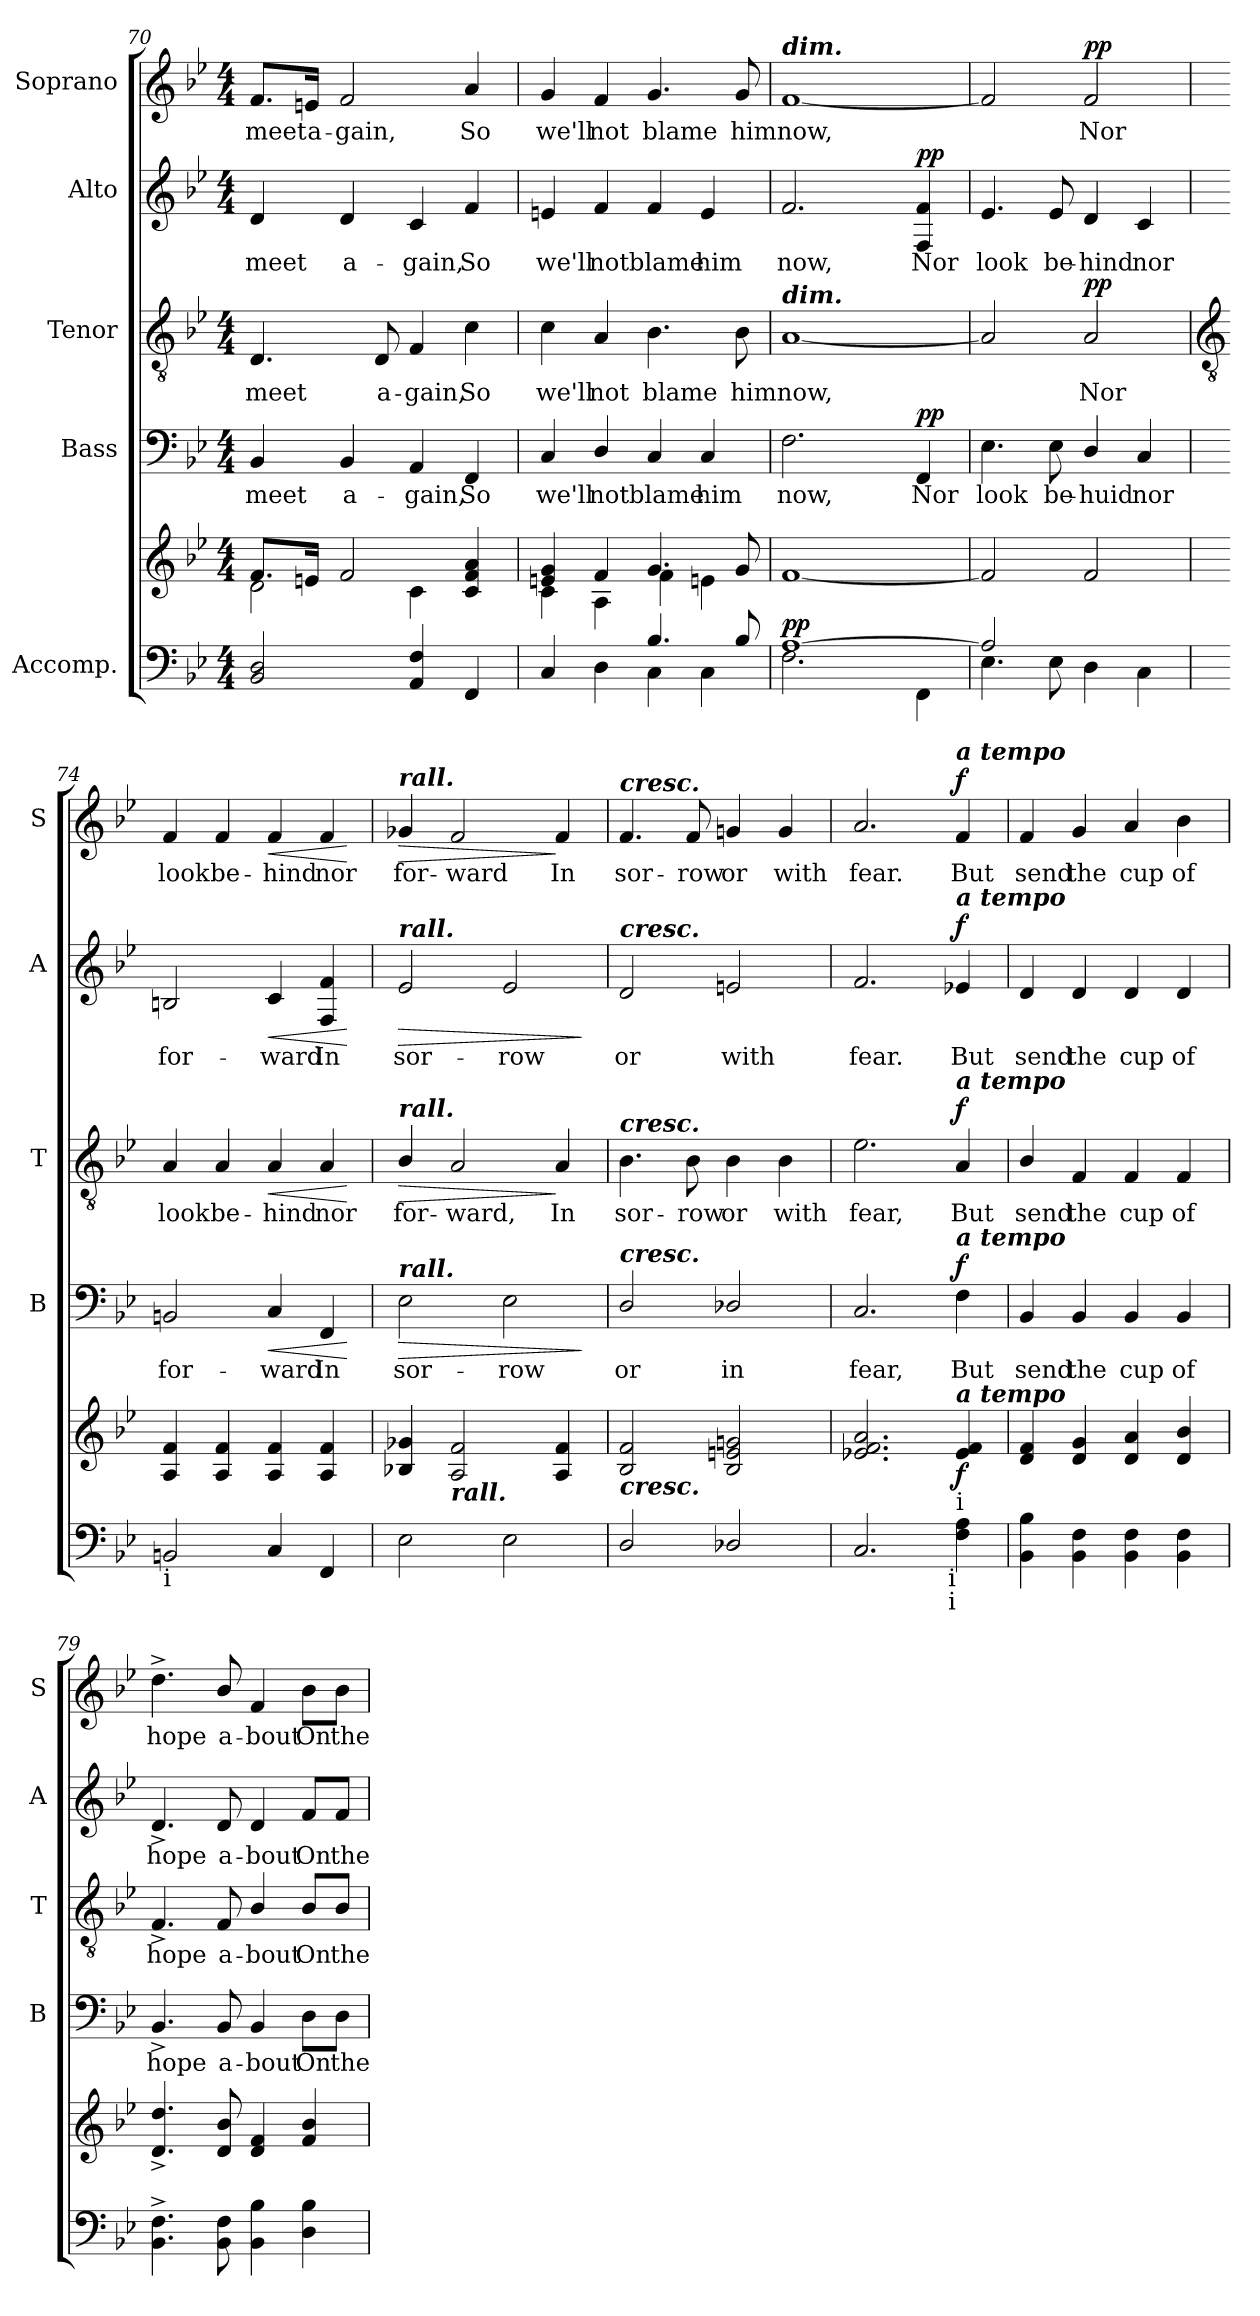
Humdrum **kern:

**kern	**kern	**dynam	**kern	**text	**dynam	**kern	**text	**dynam	**kern	**text	**dynam	**kern	**text	**dynam
*part5	*part5	*part5	*part4	*part4	*part4	*part3	*part3	*part3	*part2	*part2	*part2	*part1	*part1	*part1
*staff6	*staff5	*staff5/6	*staff4	*staff4	*staff4	*staff3	*staff3	*staff3	*staff2	*staff2	*staff2	*staff1	*staff1	*staff1
*I"Accomp.	*	*	*I"Bass	*	*	*I"Tenor	*	*	*I"Alto	*	*	*I"Soprano	*	*
*	*	*	*I'B	*	*	*I'T	*	*	*I'A	*	*	*I'S	*	*
*clefF4	*clefG2	*	*clefF4	*	*	*clefGv2	*	*	*clefG2	*	*	*clefG2	*	*
*k[b-e-]	*k[b-e-]	*	*k[b-e-]	*	*	*k[b-e-]	*	*	*k[b-e-]	*	*	*k[b-e-]	*	*
*B-:	*B-:	*	*B-:	*	*	*B-:	*	*	*B-:	*	*	*B-:	*	*
*M4/4	*M4/4	*	*M4/4	*	*	*M4/4	*	*	*M4/4	*	*	*M4/4	*	*
=70	=70	=70	=70	=70	=70	=70	=70	=70	=70	=70	=70	=70	=70	=70
*^	*^	*	*	*	*	*	*	*	*	*	*	*	*	*
!	!	!	!	!	!	!LO:LY:b	!	!	!LO:LY:b	!	!	!LO:LY:b	!	!	!LO:LY:b	!
2BB-/ 2D/	2ryy	8.fL	2d\	.	4BB-	meet	.	4.D	meet	.	4d	meet	.	8.f/L	meet	.
!	!	!	!	!	!	!	!	!	!	!	!	!	!	!	!LO:LY:b	!
.	.	16enJ	.	.	.	.	.	.	.	.	.	.	.	16en/Jk	a-	.
!	!	!	!	!	!	!LO:LY:b	!	!	!	!	!	!LO:LY:b	!	!	!LO:LY:b	!
.	.	2f	.	.	4BB-	a-	.	.	.	.	4d	a-	.	2f	-gain,	.
!	!	!	!	!	!	!	!	!	!LO:LY:b	!	!	!	!	!	!	!
.	.	.	.	.	.	.	.	8D	a-	.	.	.	.	.	.	.
!	!	!	!	!	!	!LO:LY:b	!	!	!LO:LY:b	!	!	!LO:LY:b	!	!	!	!
4AA/ 4F/	2ryy	.	4c\	.	4AA	-gain,	.	4F	-gain,	.	4c	-gain,	.	.	.	.
!	!	!	!	!	!	!LO:LY:b	!	!	!LO:LY:b	!	!	!LO:LY:b	!	!	!LO:LY:b	!
4FF/	.	4c 4f 4a	4ryy	.	4FF	So	.	4c	So	.	4f	So	.	4a	So	.
=71	=71	=71	=71	=71	=71	=71	=71	=71	=71	=71	=71	=71	=71	=71	=71	=71
!	!	!	!	!	!	!LO:LY:b	!	!	!LO:LY:b	!	!	!LO:LY:b	!	!	!LO:LY:b	!
4C/	2ryy	4en 4g	4c\	.	4C	we'll	.	4c	we'll	.	4en	we'll	.	4g	we'll	.
!	!	!	!	!	!	!LO:LY:b	!	!	!LO:LY:b	!	!	!LO:LY:b	!	!	!LO:LY:b	!
4D\	.	4f	4A\	.	4D/	not	.	4A	not	.	4f	not	.	4f	not	.
!	!	!	!	!	!	!LO:LY:b	!	!	!LO:LY:b	!	!	!LO:LY:b	!	!	!LO:LY:b	!
4.B-/	4C\	4.g	4f\	.	4C	blame	.	4.B-	blame	.	4f	blame	.	4.g	blame	.
!	!	!	!	!	!	!LO:LY:b	!	!	!	!	!	!LO:LY:b	!	!	!	!
.	4C\	.	4en\	.	4C	him	.	.	.	.	4e	him	.	.	.	.
!	!	!	!	!	!	!	!	!	!LO:LY:b	!	!	!	!	!	!LO:LY:b	!
8B-/	.	8g	.	.	.	.	.	8B-	him	.	.	.	.	8g	him	.
=72	=72	=72	=72	=72	=72	=72	=72	=72	=72	=72	=72	=72	=72	=72	=72	=72
!	!	!	!	!	!	!	!	!	!	!	!	!	!	!LO:TX:a:Bi:t=dim.	!	!
!	!	!	!	!	!	!	!	!LO:TX:a:Bi:t=dim.	!	!	!	!	!	!	!	!
!	!	!	!	!LO:DY:a=2	!	!LO:LY:b	!	!	!LO:LY:b	!	!	!LO:LY:b	!	!	!LO:LY:b	!
[1A/	2.F	[1f	2ryy	pp	2.F	now,	.	[1A	now,	.	2.f	now,	.	[1f	now,	.
.	.	.	2ryy	.	.	.	.	.	.	.	.	.	.	.	.	.
!	!	!	!	!	!	!LO:LY:b	!LO:DY:b	!	!	!	!	!LO:LY:b	!LO:DY:b	!	!	!
.	4FF	.	.	.	4FF	Nor	pp	.	.	.	4F 4f	Nor	pp	.	.	.
=73	=73	=73	=73	=73	=73	=73	=73	=73	=73	=73	=73	=73	=73	=73	=73	=73
!	!	!	!	!	!	!LO:LY:b	!	!	!	!	!	!LO:LY:b	!	!	!	!
2A/]	4.E-	2f]	1ryy	.	4.E-	look	.	2A]	.	.	4.e-	look	.	2f]	.	.
!	!	!	!	!	!	!LO:LY:b	!	!	!	!	!	!LO:LY:b	!	!	!	!
.	8E-	.	.	.	8E-	be-	.	.	.	.	8e-	be-	.	.	.	.
!	!	!	!	!	!	!LO:LY:b	!	!	!LO:LY:b	!LO:DY:b	!	!LO:LY:b	!	!	!LO:LY:b	!LO:DY:b
4D\	2ryy	2f	.	.	4D/	-huid	.	2A	Nor	pp	4d	-hind	.	2f	Nor	pp
!	!	!	!	!	!	!LO:LY:b	!	!	!	!	!	!LO:LY:b	!	!	!	!
4C\	.	.	.	.	4C	nor	.	.	.	.	4c	nor	.	.	.	.
*v	*v	*	*	*	*	*	*	*	*	*	*	*	*	*	*	*
*	*v	*v	*	*	*	*	*	*	*	*	*	*	*	*	*
!!LO:LB:g=z
=74	=74	=74	=74	=74	=74	=74	=74	=74	=74	=74	=74	=74	=74	=74
*	*	*	*	*	*	*clefGv2	*	*	*	*	*	*	*	*
!LO:TX:b:t=i	!	!	!	!	!	!	!	!	!	!	!	!	!	!
!	!	!	!	!LO:LY:b	!	!	!LO:LY:b	!	!	!LO:LY:b	!	!	!LO:LY:b	!
2BBn/	4A 4f	.	2BBn	for-	.	4A	look	.	2Bn	for-	.	4f	look	.
!	!	!	!	!	!	!	!LO:LY:b	!	!	!	!	!	!LO:LY:b	!
.	4A 4f	.	.	.	.	4A	be-	.	.	.	.	4f	be-	.
!	!	!	!	!LO:LY:b	!LO:HP:b	!	!LO:LY:b	!LO:HP:b	!	!LO:LY:b	!LO:HP:b	!	!LO:LY:b	!LO:HP:b
4C/	4A 4f	.	4C	-ward	<	4A	-hind	<	4c	-ward	<	4f	-hind	<
!	!	!	!	!LO:LY:b	!	!	!LO:LY:b	!	!	!LO:LY:b	!	!	!LO:LY:b	!
4FF/	4A 4f	.	4FF	In	.	4A	nor	.	4F 4f	In	.	4f	nor	.
.	.	.	.	.	[	.	.	[	.	.	[	.	.	[
=75	=75	=75	=75	=75	=75	=75	=75	=75	=75	=75	=75	=75	=75	=75
!	!	!	!	!	!	!	!	!	!	!	!	!LO:TX:a:Bi:t=rall.	!	!
!	!	!	!	!	!	!	!	!	!LO:TX:a:Bi:t=rall.	!	!	!	!	!
!	!	!	!	!	!	!LO:TX:a:Bi:t=rall.	!	!	!	!	!	!	!	!
!	!	!	!LO:TX:a:Bi:t=rall.	!	!	!	!	!	!	!	!	!	!	!
!	!	!	!	!LO:LY:b	!LO:HP:b	!	!LO:LY:b	!LO:HP:b	!	!LO:LY:b	!LO:HP:b	!	!LO:LY:b	!LO:HP:b
2E-	4B-X 4g-X	.	2E-	sor-	>	4B-/	for-	>	2e-	sor-	>	4g-X	for-	>
!	!LO:TX:b:Bi:t=rall.	!	!	!	!	!	!	!	!	!	!	!	!	!
!	!	!	!	!	!	!	!LO:LY:b	!	!	!	!	!	!LO:LY:b	!
.	2A 2f	.	.	.	.	2A	-ward,	.	.	.	.	2f	-ward	.
!	!	!	!	!LO:LY:b	!	!	!	!	!	!LO:LY:b	!	!	!	!
2E-	.	.	2E-	-row	.	.	.	.	2e-	-row	.	.	.	.
!	!	!	!	!	!	!	!LO:LY:b	!	!	!	!	!	!LO:LY:b	!
.	4A 4f	.	.	.	.	4A	In	]	.	.	.	4f	In	]
.	.	.	.	.	]	.	.	.	.	.	]	.	.	.
=76	=76	=76	=76	=76	=76	=76	=76	=76	=76	=76	=76	=76	=76	=76
!	!	!	!	!	!	!	!	!	!	!	!	!LO:TX:a:Bi:t=cresc.	!	!
!	!	!	!	!	!	!	!	!	!LO:TX:a:Bi:t=cresc.	!	!	!	!	!
!	!	!	!	!	!	!LO:TX:a:Bi:t=cresc.	!	!	!	!	!	!	!	!
!	!	!	!LO:TX:a:Bi:t=cresc.	!	!	!	!	!	!	!	!	!	!	!
!	!LO:TX:b:Bi:t=cresc.	!	!	!	!	!	!	!	!	!	!	!	!	!
!	!	!	!	!LO:LY:b	!	!	!LO:LY:b	!	!	!LO:LY:b	!	!	!LO:LY:b	!
2D/	2B- 2f	.	2D/	or	.	4.B-	sor-	.	2d	or	.	4.f	sor-	.
!	!	!	!	!	!	!	!LO:LY:b	!	!	!	!	!	!LO:LY:b	!
.	.	.	.	.	.	8B-	-row	.	.	.	.	8f	-row	.
!	!	!	!	!LO:LY:b	!	!	!LO:LY:b	!	!	!LO:LY:b	!	!	!LO:LY:b	!
2D-X/	2B- 2en 2gn	.	2D-X/	in	.	4B-	or	.	2en	with	.	4gn	or	.
!	!	!	!	!	!	!	!LO:LY:b	!	!	!	!	!	!LO:LY:b	!
.	.	.	.	.	.	4B-	with	.	.	.	.	4g	with	.
=77	=77	=77	=77	=77	=77	=77	=77	=77	=77	=77	=77	=77	=77	=77
!	!	!	!	!LO:LY:b	!	!	!LO:LY:b	!	!	!LO:LY:b	!	!	!LO:LY:b	!
2.C	2.e-X 2.f 2.a	.	2.C	fear,	.	2.e-	fear,	.	2.f	fear.	.	2.a	fear.	.
!	!	!	!	!	!	!	!	!	!	!	!	!LO:TX:a:Bi:t=a tempo	!	!
!	!	!	!	!	!	!	!	!	!LO:TX:a:Bi:t=a tempo	!	!	!	!	!
!	!	!	!	!	!	!LO:TX:a:Bi:t=a tempo	!	!	!	!	!	!	!	!
!	!	!	!LO:TX:a:Bi:t=a tempo	!	!	!	!	!	!	!	!	!	!	!
!	!LO:TX:b:t=i	!	!	!	!	!	!	!	!	!	!	!	!	!
!	!LO:TX:a:Bi:t=a tempo	!	!	!	!	!	!	!	!	!	!	!	!	!
!LO:TX:b:rj:t=i\ni	!	!	!	!	!	!	!	!	!	!	!	!	!	!
!	!	!LO:DY:b	!	!LO:LY:b	!LO:DY:b	!	!LO:LY:b	!LO:DY:b	!	!LO:LY:b	!LO:DY:b	!	!LO:LY:b	!LO:DY:b
4F 4A	4e- 4f	f	4F	But	f	4A	But	f	4e-X	But	f	4f	But	f
=78	=78	=78	=78	=78	=78	=78	=78	=78	=78	=78	=78	=78	=78	=78
!	!	!	!	!LO:LY:b	!	!	!LO:LY:b	!	!	!LO:LY:b	!	!	!LO:LY:b	!
4BB-\ 4B-\	4d 4f	.	4BB-	send	.	4B-/	send	.	4d	send	.	4f	send	.
!	!	!	!	!LO:LY:b	!	!	!LO:LY:b	!	!	!LO:LY:b	!	!	!LO:LY:b	!
4BB-\ 4F\	4d 4g	.	4BB-	the	.	4F	the	.	4d	the	.	4g	the	.
!	!	!	!	!LO:LY:b	!	!	!LO:LY:b	!	!	!LO:LY:b	!	!	!LO:LY:b	!
4BB-\ 4F\	4d 4a	.	4BB-	cup	.	4F	cup	.	4d	cup	.	4a	cup	.
!	!	!	!	!LO:LY:b	!	!	!LO:LY:b	!	!	!LO:LY:b	!	!	!LO:LY:b	!
4BB-\ 4F\	4d 4b-	.	4BB-	of	.	4F	of	.	4d	of	.	4b-	of	.
=79	=79	=79	=79	=79	=79	=79	=79	=79	=79	=79	=79	=79	=79	=79
!	!	!	!	!LO:LY:b	!	!	!LO:LY:b	!	!	!LO:LY:b	!	!	!LO:LY:b	!
4.BB-\^ 4.F\^	4.d^ 4.dd^	.	4.BB-^	hope	.	4.F^	hope	.	4.d^	hope	.	4.dd^	hope	.
!	!	!	!	!LO:LY:b	!	!	!LO:LY:b	!	!	!LO:LY:b	!	!	!LO:LY:b	!
8BB-\ 8F\	8d 8b-	.	8BB-	a-	.	8F	a-	.	8d	a-	.	8b-/	a-	.
!	!	!	!	!LO:LY:b	!	!	!LO:LY:b	!	!	!LO:LY:b	!	!	!LO:LY:b	!
4BB-\ 4B-\	4d 4f	.	4BB-	-bout	.	4B-/	-bout	.	4d	-bout	.	4f	-bout	.
!	!	!	!	!LO:LY:b	!	!	!LO:LY:b	!	!	!LO:LY:b	!	!	!LO:LY:b	!
4D\ 4B-\	4f 4b-	.	8D\L	On	.	8B-/L	On	.	8f/L	On	.	8b-\L	On	.
!	!	!	!	!LO:LY:b	!	!	!LO:LY:b	!	!	!LO:LY:b	!	!	!LO:LY:b	!
.	.	.	8D\J	the	.	8B-/J	the	.	8f/J	the	.	8b-\J	the	.
=	=	=	=	=	=	=	=	=	=	=	=	=	=	=
*-	*-	*-	*-	*-	*-	*-	*-	*-	*-	*-	*-	*-	*-	*-
